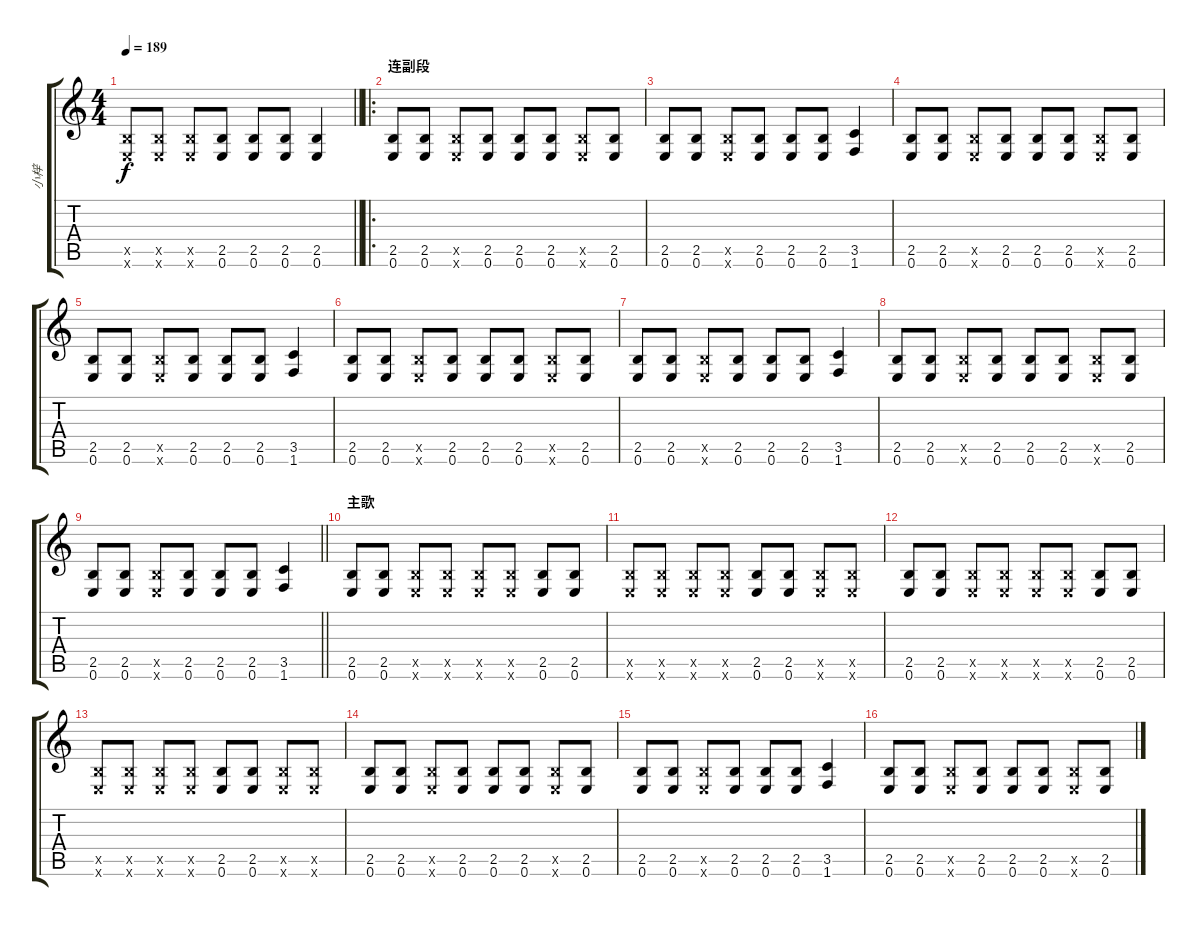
\track ("小梓" "小梓") {instrument distortionguitar}
\staff {score tabs}
\tuning (E4 B3 G3 D3 A2 E2) {hide}
\ts (4 4)
\tempo 189
\clef g2
\barLineRight lightlight
\ks c
(2.5{x} 0.6{x}).8{dy f} (2.5{x} 0.6{x}).8 (2.5{x} 0.6{x}).8 (2.5 0.6).8 (2.5 0.6).8 (2.5 0.6).8 (2.5 0.6).4 |
\ro
\section ("" "连副段")
(2.5 0.6).8 (2.5 0.6).8 (2.5{x} 0.6{x}).8 (2.5 0.6).8 (2.5 0.6).8 (2.5 0.6).8 (2.5{x} 0.6{x}).8 (2.5 0.6).8 |
(2.5 0.6).8 (2.5 0.6).8 (2.5{x} 0.6{x}).8 (2.5 0.6).8 (2.5 0.6).8 (2.5 0.6).8 (3.5 1.6).4 |
(2.5 0.6).8 (2.5 0.6).8 (2.5{x} 0.6{x}).8 (2.5 0.6).8 (2.5 0.6).8 (2.5 0.6).8 (2.5{x} 0.6{x}).8 (2.5 0.6).8 |
(2.5 0.6).8 (2.5 0.6).8 (2.5{x} 0.6{x}).8 (2.5 0.6).8 (2.5 0.6).8 (2.5 0.6).8 (3.5 1.6).4 |
(2.5 0.6).8 (2.5 0.6).8 (2.5{x} 0.6{x}).8 (2.5 0.6).8 (2.5 0.6).8 (2.5 0.6).8 (2.5{x} 0.6{x}).8 (2.5 0.6).8 |
(2.5 0.6).8 (2.5 0.6).8 (2.5{x} 0.6{x}).8 (2.5 0.6).8 (2.5 0.6).8 (2.5 0.6).8 (3.5 1.6).4 |
(2.5 0.6).8 (2.5 0.6).8 (2.5{x} 0.6{x}).8 (2.5 0.6).8 (2.5 0.6).8 (2.5 0.6).8 (2.5{x} 0.6{x}).8 (2.5 0.6).8 |
\barLineRight lightlight
(2.5 0.6).8 (2.5 0.6).8 (2.5{x} 0.6{x}).8 (2.5 0.6).8 (2.5 0.6).8 (2.5 0.6).8 (3.5 1.6).4 |
\section ("" "主歌")
(2.5 0.6).8 (2.5 0.6).8 (2.5{x} 0.6{x}).8 (2.5{x} 0.6{x}).8 (2.5{x} 0.6{x}).8 (2.5{x} 0.6{x}).8 (2.5 0.6).8 (2.5 0.6).8 |
(2.5{x} 0.6{x}).8 (2.5{x} 0.6{x}).8 (2.5{x} 0.6{x}).8 (2.5{x} 0.6{x}).8 (2.5 0.6).8 (2.5 0.6).8 (2.5{x} 0.6{x}).8 (2.5{x} 0.6{x}).8 |
(2.5 0.6).8 (2.5 0.6).8 (2.5{x} 0.6{x}).8 (2.5{x} 0.6{x}).8 (2.5{x} 0.6{x}).8 (2.5{x} 0.6{x}).8 (2.5 0.6).8 (2.5 0.6).8 |
(2.5{x} 0.6{x}).8 (2.5{x} 0.6{x}).8 (2.5{x} 0.6{x}).8 (2.5{x} 0.6{x}).8 (2.5 0.6).8 (2.5 0.6).8 (2.5{x} 0.6{x}).8 (2.5{x} 0.6{x}).8 |
(2.5 0.6).8 (2.5 0.6).8 (2.5{x} 0.6{x}).8 (2.5 0.6).8 (2.5 0.6).8 (2.5 0.6).8 (2.5{x} 0.6{x}).8 (2.5 0.6).8 |
(2.5 0.6).8 (2.5 0.6).8 (2.5{x} 0.6{x}).8 (2.5 0.6).8 (2.5 0.6).8 (2.5 0.6).8 (3.5 1.6).4 |
(2.5 0.6).8 (2.5 0.6).8 (2.5{x} 0.6{x}).8 (2.5 0.6).8 (2.5 0.6).8 (2.5 0.6).8 (2.5{x} 0.6{x}).8 (2.5 0.6).8
